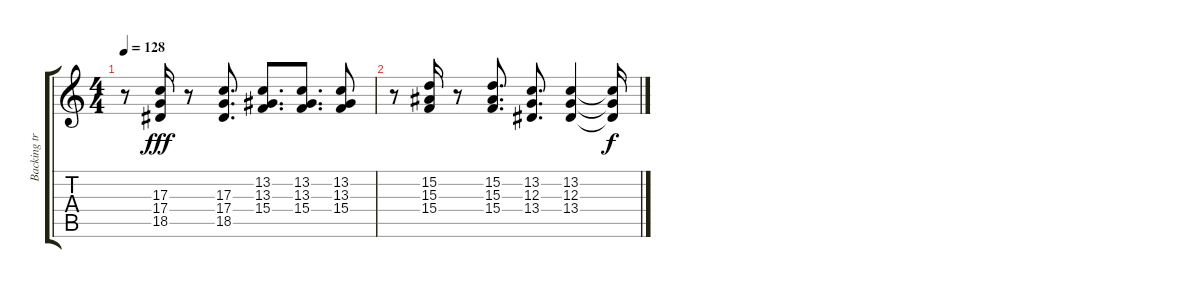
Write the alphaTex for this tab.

\track ("Backing track 1" "Backing tr") {instrument stringensemble1}
\staff {score tabs}
\tuning (E4 B3 G3 D3 A2 E2) {hide}
\ts (4 4)
\tempo 128
\clef g2
\ks c
r.8{dy fff} (17.3 17.4 18.5).16 r.8 (17.3 17.4 18.5).8{d} (13.2 13.3 15.4).8{d} (13.2 13.3 15.4).8{d} (13.2 13.3 15.4).8 |
r.8 (15.2 15.3 15.4).16 r.8 (15.2 15.3 15.4).8{d} (13.2 12.3 13.4).8{d} (13.2 12.3 13.4).4 (13.2{t} 12.3{t} 13.4{t}).16{dy f}
